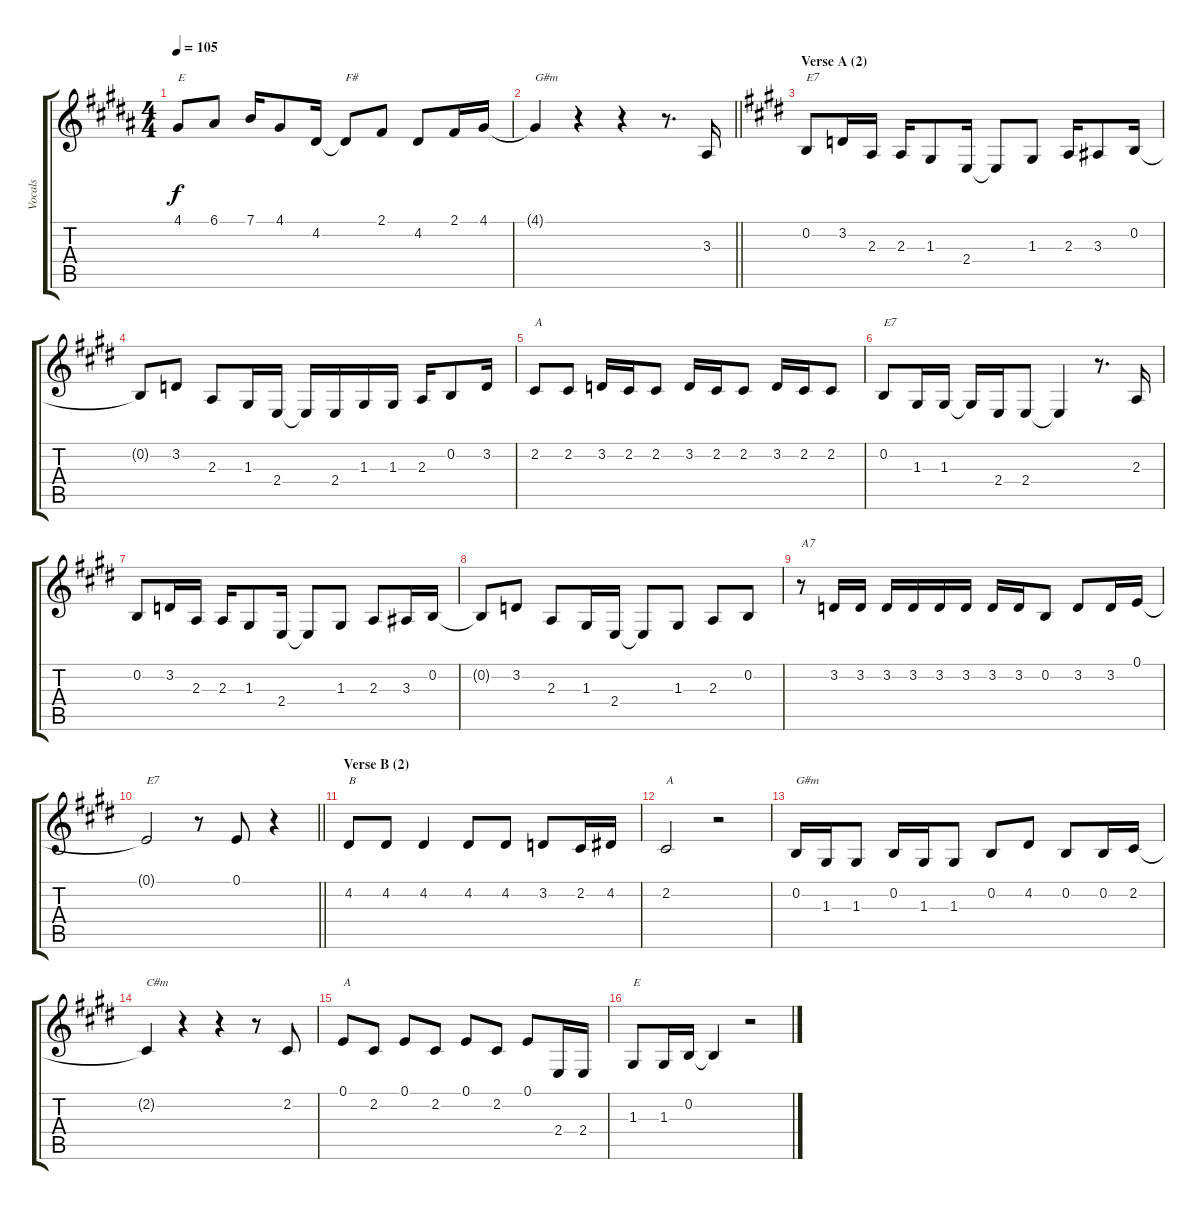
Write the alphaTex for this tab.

\track ("Vocals" "Vocals") {instrument sopranosax}
\staff {score tabs}
\tuning (E4 B3 G3 D3 A2 E2) {hide}
\ts (4 4)
\tempo 105
\clef g2
\ks g#minor
4.1.8{txt "E" dy f} 6.1.8 7.1.16 4.1.8 4.2.16 4.2{t}.8{txt "F#"} 2.1.8 4.2.8 2.1.16 4.1.16 |
\barLineRight lightlight
4.1{t}.4{txt "G#m"} r.4 r.4 r.8{d} 3.3.16 |
\section ("" "Verse A (2)")
\ks e
0.2.8{txt "E7"} 3.2.16 2.3.16 2.3.16 1.3.8 2.4.16 2.4{t}.8 1.3.8 2.3.16 3.3.8 0.2.16 |
0.2{t}.8 3.2.8 2.3.8 1.3.16 2.4.16 2.4{t}.16 2.4.16 1.3.16 1.3.16 2.3.16 0.2.8 3.2.16 |
2.2.8{txt "A"} 2.2.8 3.2.16 2.2.16 2.2.8 3.2.16 2.2.16 2.2.8 3.2.16 2.2.16 2.2.8 |
0.2.8{txt "E7"} 1.3.16 1.3.16 1.3{t}.16 2.4.16 2.4.8 2.4{t}.4 r.8{d} 2.3.16 |
0.2.8 3.2.16 2.3.16 2.3.16 1.3.8 2.4.16 2.4{t}.8 1.3.8 2.3.8 3.3.16 0.2.16 |
0.2{t}.8 3.2.8 2.3.8 1.3.16 2.4.16 2.4{t}.8 1.3.8 2.3.8 0.2.8 |
r.8{txt "A7"} 3.2.16 3.2.16 3.2.16 3.2.16 3.2.16 3.2.16 3.2.16 3.2.16 0.2.8 3.2.8 3.2.16 0.1.16 |
\barLineRight lightlight
0.1{t}.2{txt "E7"} r.8 0.1.8 r.4 |
\section ("" "Verse B (2)")
4.2.8{txt "B"} 4.2.8 4.2.4 4.2.8 4.2.8 3.2.8 2.2.16 4.2.16 |
2.2.2{txt "A"} r.2 |
0.2.16{txt "G#m"} 1.3.16 1.3.8 0.2.16 1.3.16 1.3.8 0.2.8 4.2.8 0.2.8 0.2.16 2.2.16 |
2.2{t}.4{txt "C#m"} r.4 r.4 r.8 2.2.8 |
0.1.8{txt "A"} 2.2.8 0.1.8 2.2.8 0.1.8 2.2.8 0.1.8 2.4.16 2.4.16 |
1.3.8{txt "E"} 1.3.16 0.2.16 0.2{t}.4 r.2
